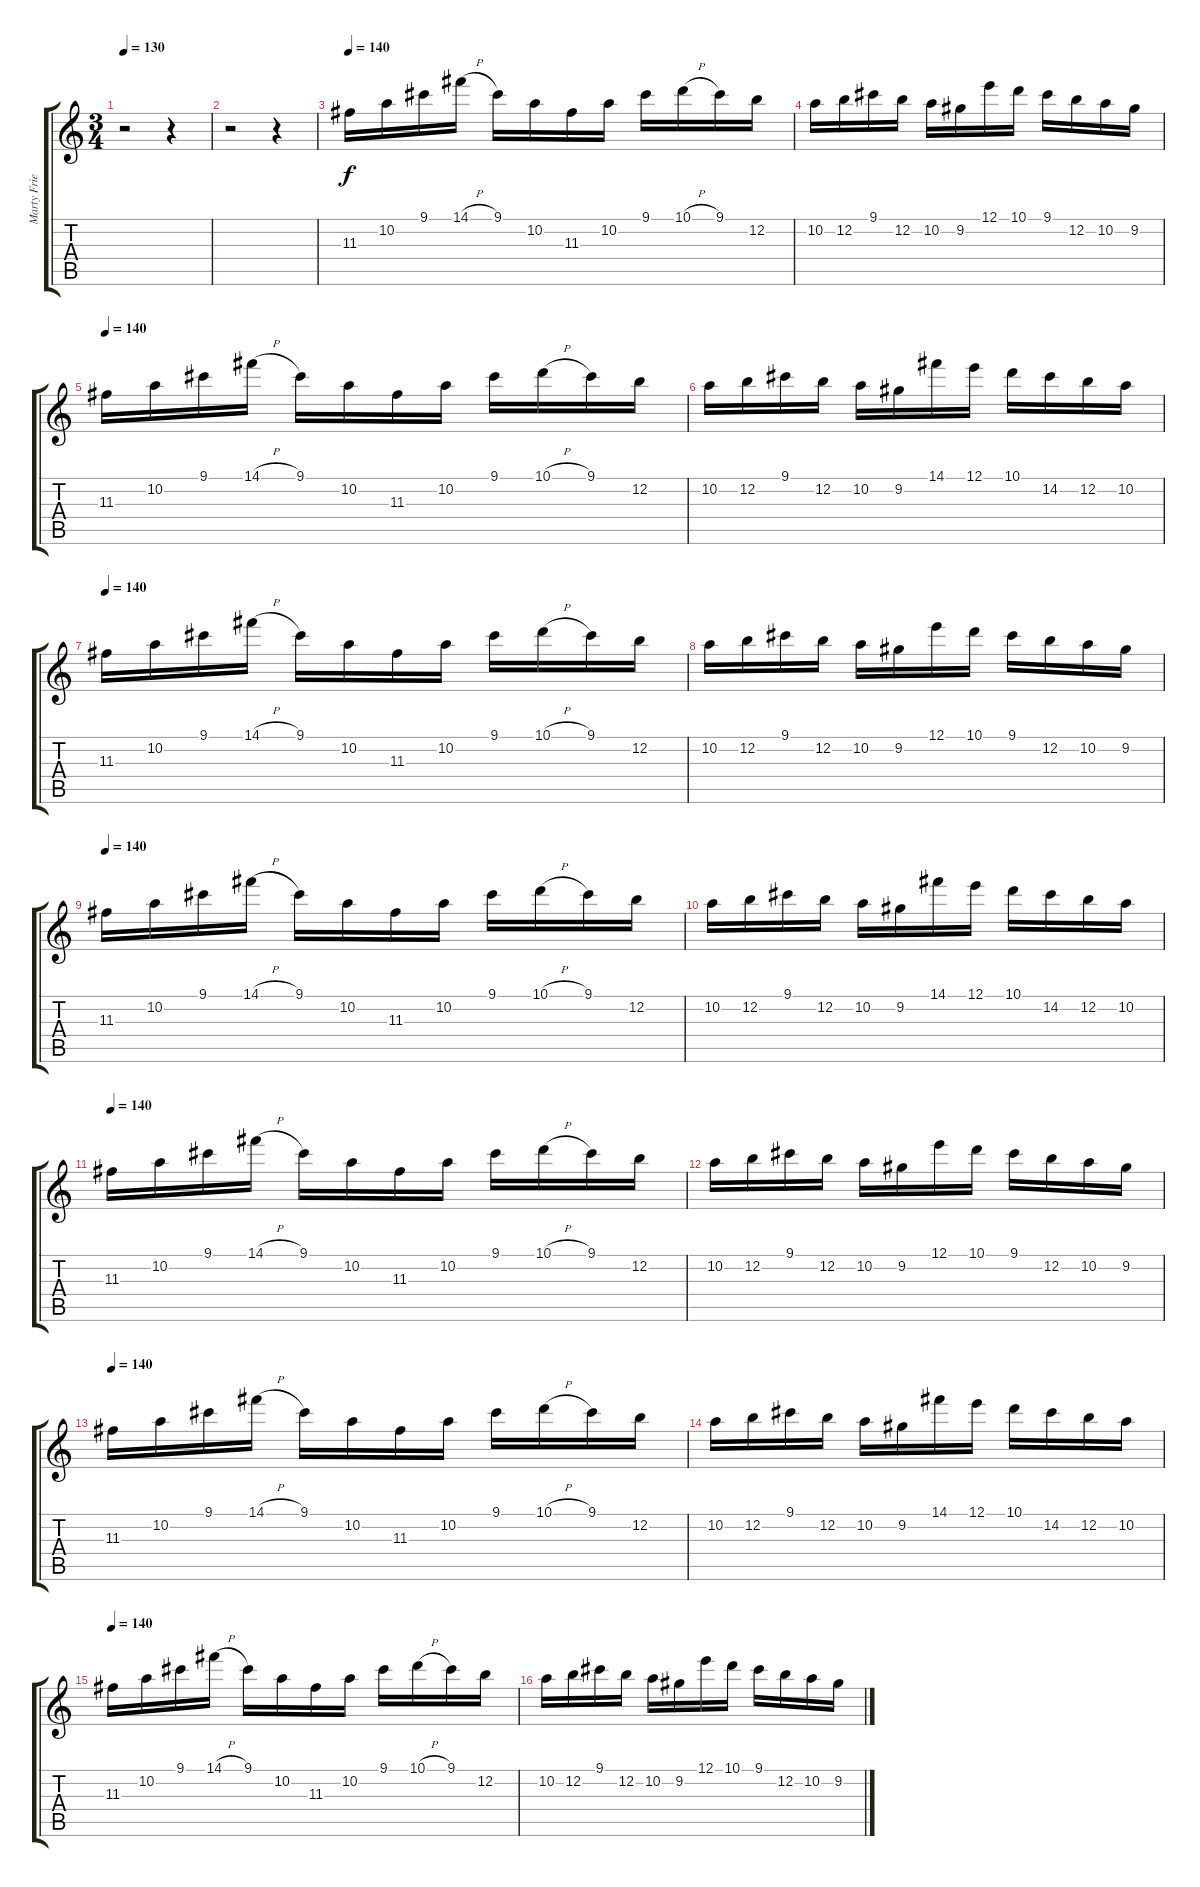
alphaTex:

\track ("Marty Friedman" "Marty Frie") {instrument overdrivenguitar}
\staff {score tabs}
\tuning (E4 B3 G3 D3 A2 E2) {hide}
\ts (3 4)
\tempo 130
\clef g2
\ks c
r.2{dy f} r.4 |
r.2 r.4 |
\tempo 140
11.3.16 10.2.16 9.1.16 14.1{h}.16 9.1.16 10.2.16 11.3.16 10.2.16 9.1.16 10.1{h}.16 9.1.16 12.2.16 |
10.2.16 12.2.16 9.1.16 12.2.16 10.2.16 9.2.16 12.1.16 10.1.16 9.1.16 12.2.16 10.2.16 9.2.16 |
\tempo 140
11.3.16 10.2.16 9.1.16 14.1{h}.16 9.1.16 10.2.16 11.3.16 10.2.16 9.1.16 10.1{h}.16 9.1.16 12.2.16 |
10.2.16 12.2.16 9.1.16 12.2.16 10.2.16 9.2.16 14.1.16 12.1.16 10.1.16 14.2.16 12.2.16 10.2.16 |
\tempo 140
11.3.16 10.2.16 9.1.16 14.1{h}.16 9.1.16 10.2.16 11.3.16 10.2.16 9.1.16 10.1{h}.16 9.1.16 12.2.16 |
10.2.16 12.2.16 9.1.16 12.2.16 10.2.16 9.2.16 12.1.16 10.1.16 9.1.16 12.2.16 10.2.16 9.2.16 |
\tempo 140
11.3.16 10.2.16 9.1.16 14.1{h}.16 9.1.16 10.2.16 11.3.16 10.2.16 9.1.16 10.1{h}.16 9.1.16 12.2.16 |
10.2.16 12.2.16 9.1.16 12.2.16 10.2.16 9.2.16 14.1.16 12.1.16 10.1.16 14.2.16 12.2.16 10.2.16 |
\tempo 140
11.3.16 10.2.16 9.1.16 14.1{h}.16 9.1.16 10.2.16 11.3.16 10.2.16 9.1.16 10.1{h}.16 9.1.16 12.2.16 |
10.2.16 12.2.16 9.1.16 12.2.16 10.2.16 9.2.16 12.1.16 10.1.16 9.1.16 12.2.16 10.2.16 9.2.16 |
\tempo 140
11.3.16 10.2.16 9.1.16 14.1{h}.16 9.1.16 10.2.16 11.3.16 10.2.16 9.1.16 10.1{h}.16 9.1.16 12.2.16 |
10.2.16 12.2.16 9.1.16 12.2.16 10.2.16 9.2.16 14.1.16 12.1.16 10.1.16 14.2.16 12.2.16 10.2.16 |
\tempo 140
11.3.16 10.2.16 9.1.16 14.1{h}.16 9.1.16 10.2.16 11.3.16 10.2.16 9.1.16 10.1{h}.16 9.1.16 12.2.16 |
10.2.16 12.2.16 9.1.16 12.2.16 10.2.16 9.2.16 12.1.16 10.1.16 9.1.16 12.2.16 10.2.16 9.2.16
